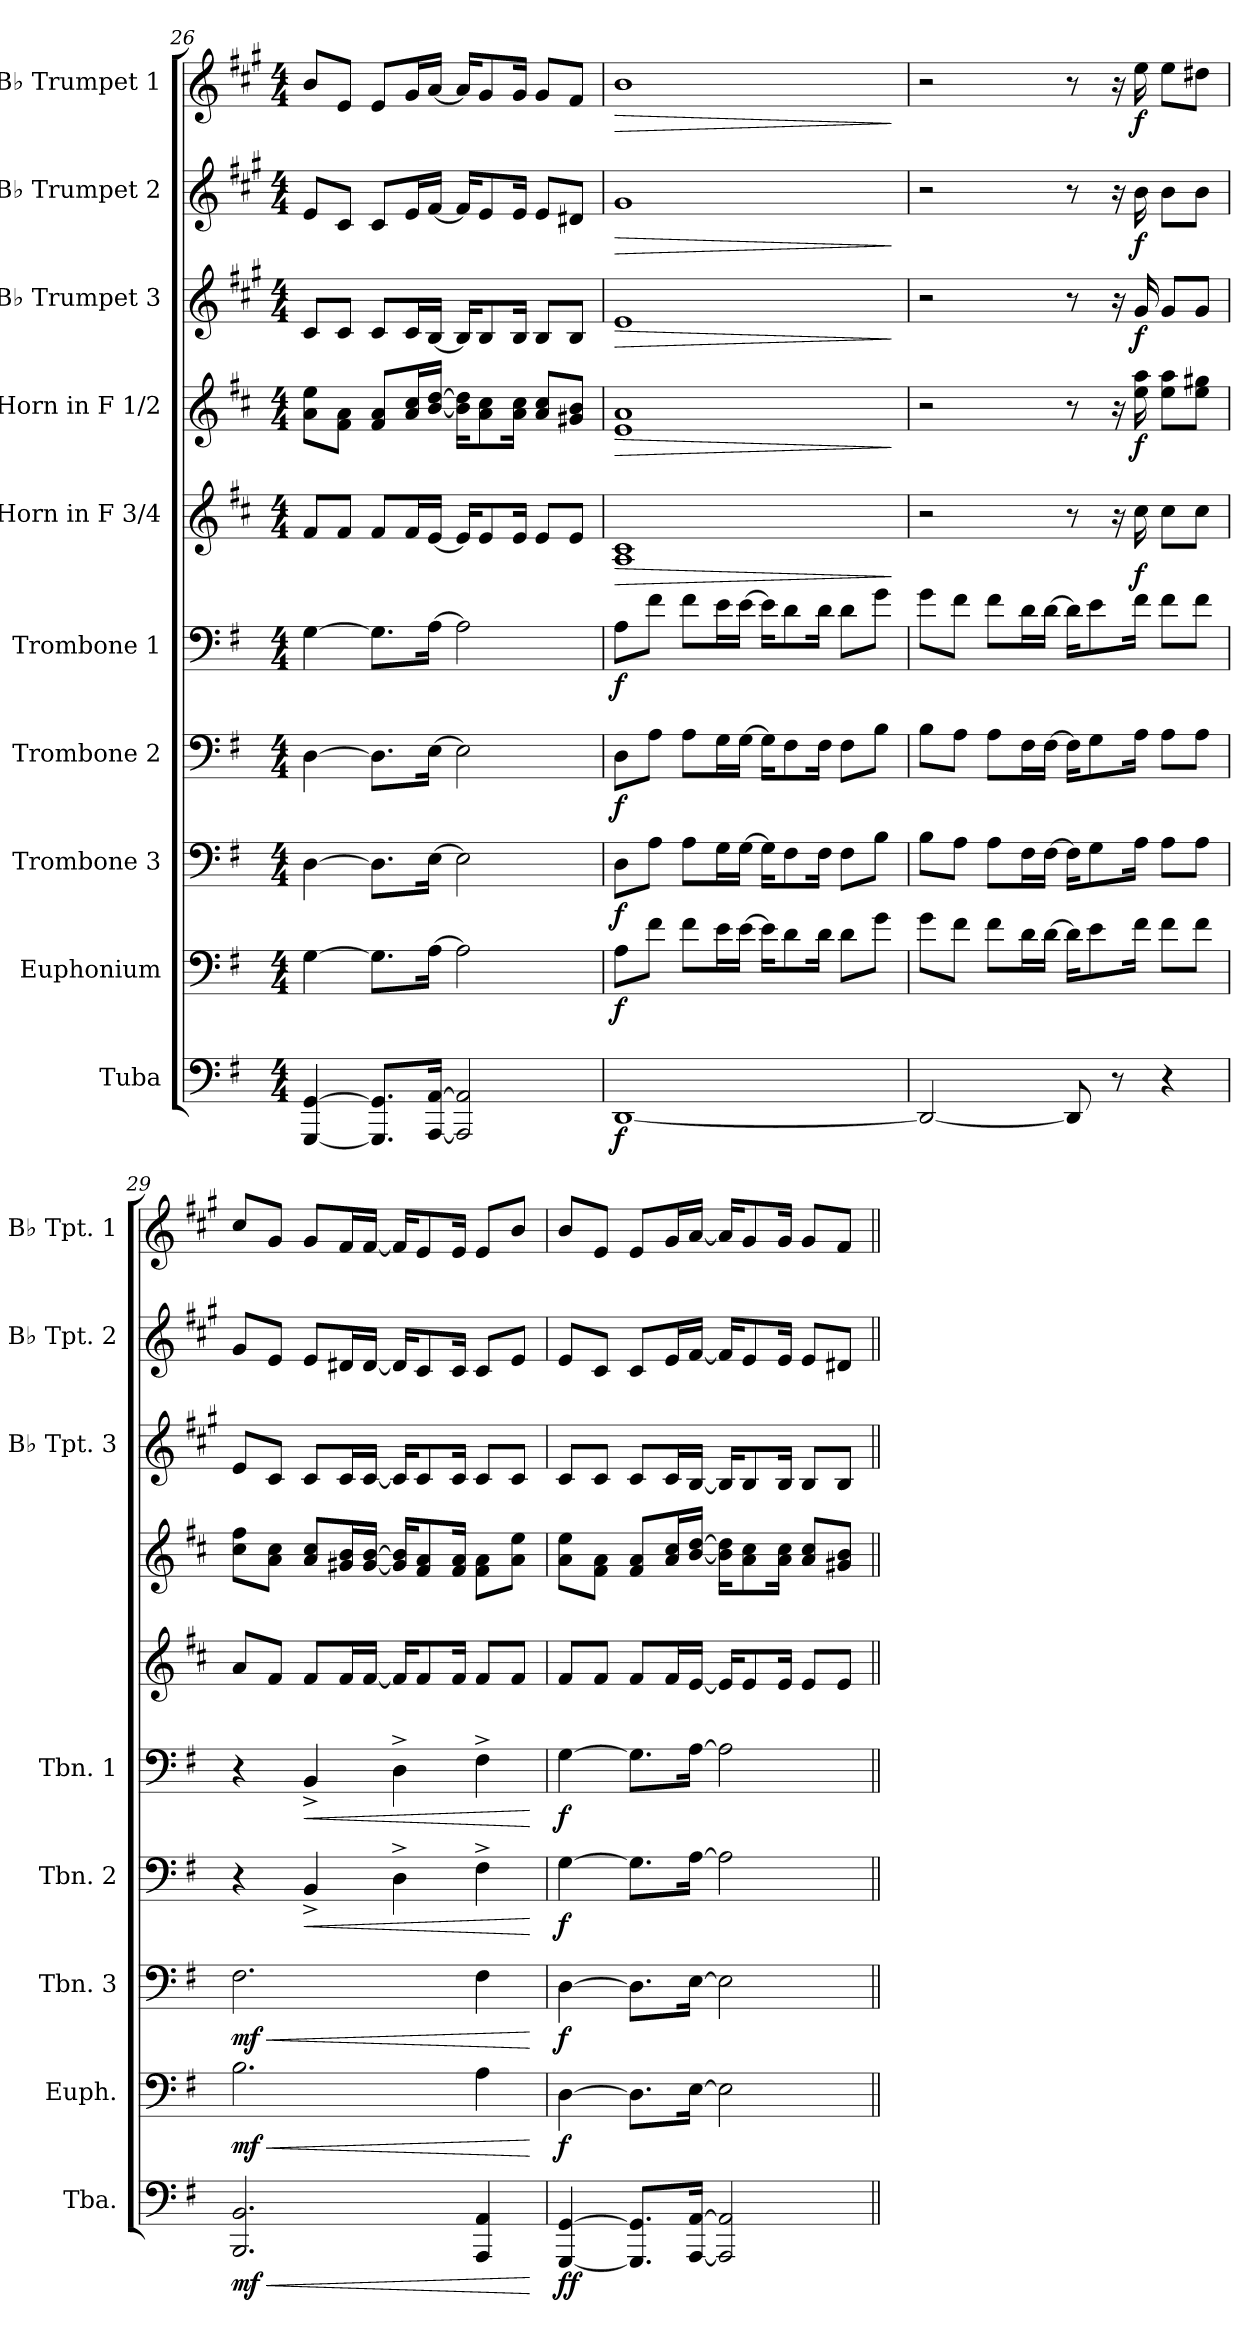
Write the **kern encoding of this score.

**kern	**dynam	**kern	**dynam	**kern	**dynam	**kern	**dynam	**kern	**dynam	**kern	**dynam	**kern	**dynam	**kern	**dynam	**kern	**dynam	**kern	**dynam
*part10	*part10	*part9	*part9	*part8	*part8	*part7	*part7	*part6	*part6	*part5	*part5	*part4	*part4	*part3	*part3	*part2	*part2	*part1	*part1
*staff10	*staff10	*staff9	*staff9	*staff8	*staff8	*staff7	*staff7	*staff6	*staff6	*staff5	*staff5	*staff4	*staff4	*staff3	*staff3	*staff2	*staff2	*staff1	*staff1
*I"Tuba	*	*I"Euphonium	*	*I"Trombone 3	*	*I"Trombone 2	*	*I"Trombone 1	*	*I"Horn in F 3/4	*	*I"Horn in F 1/2	*	*I"B♭ Trumpet 3	*	*I"B♭ Trumpet 2	*	*I"B♭ Trumpet 1	*
*I'Tba.	*	*I'Euph.	*	*I'Tbn. 3	*	*I'Tbn. 2	*	*I'Tbn. 1	*	*	*	*	*	*I'B♭ Tpt. 3	*	*I'B♭ Tpt. 2	*	*I'B♭ Tpt. 1	*
*clefF4	*	*clefF4	*	*clefF4	*	*clefF4	*	*clefF4	*	*clefG2	*	*clefG2	*	*clefG2	*	*clefG2	*	*clefG2	*
*	*	*	*	*	*	*	*	*	*	*ITrd4c7	*	*ITrd4c7	*	*ITrd1c2	*	*ITrd1c2	*	*ITrd1c2	*
*k[f#]	*	*k[f#]	*	*k[f#]	*	*k[f#]	*	*k[f#]	*	*k[f#]	*	*k[f#]	*	*k[f#]	*	*k[f#]	*	*k[f#]	*
*M4/4	*	*M4/4	*	*M4/4	*	*M4/4	*	*M4/4	*	*M4/4	*	*M4/4	*	*M4/4	*	*M4/4	*	*M4/4	*
=26	=26	=26	=26	=26	=26	=26	=26	=26	=26	=26	=26	=26	=26	=26	=26	=26	=26	=26	=26
[4GGG/ [4GG/	.	[4G\	.	[4D\	.	[4D\	.	[4G\	.	8B/L	.	8d\ 8a\L	.	8B/L	.	8d/L	.	8a/L	.
.	.	.	.	.	.	.	.	.	.	8B/J	.	8B\ 8d\J	.	8B/J	.	8B/J	.	8d/J	.
8.GGG/] 8.GG/]L	.	8.G\L]	.	8.D\L]	.	8.D\L]	.	8.G\L]	.	8B/L	.	8B/ 8d/L	.	8B/L	.	8B/L	.	8d/L	.
.	.	.	.	.	.	.	.	.	.	16B/L	.	16d/ 16f#/L	.	16B/L	.	16d/L	.	16f#/L	.
[16AAA/ [16AA/Jk	.	[16A\Jk	.	[16E\Jk	.	[16E\Jk	.	[16A\Jk	.	[16A/JJ	.	[16e/ [16g/JJ	.	[16A/JJ	.	[16e/JJ	.	[16g/JJ	.
2AAA/] 2AA/]	.	2A\]	.	2E\]	.	2E\]	.	2A\]	.	16A/KL]	.	16e\] 16g\]KL	.	16A/KL]	.	16e/KL]	.	16g/KL]	.
.	.	.	.	.	.	.	.	.	.	8A/	.	8d\ 8f#\	.	8A/	.	8d/	.	8f#/	.
.	.	.	.	.	.	.	.	.	.	16A/Jk	.	16d\ 16f#\Jk	.	16A/Jk	.	16d/Jk	.	16f#/Jk	.
.	.	.	.	.	.	.	.	.	.	8A/L	.	8d/ 8f#/L	.	8A/L	.	8d/L	.	8f#/L	.
.	.	.	.	.	.	.	.	.	.	8A/J	.	8c#X/ 8e/J	.	8A/J	.	8c#X/J	.	8e/J	.
!!LO:PB:g=z
=27	=27	=27	=27	=27	=27	=27	=27	=27	=27	=27	=27	=27	=27	=27	=27	=27	=27	=27	=27
!	!LO:DY:b	!	!LO:DY:b	!	!LO:DY:b	!	!LO:DY:b	!	!LO:DY:b	!	!LO:HP:b	!	!LO:HP:b	!	!LO:HP:b	!	!LO:HP:b	!	!LO:HP:b
[1DD	f	8A\L	f	8D\L	f	8D\L	f	8A\L	f	1D 1F#	>	1A 1d	>	1d	>	1f#	>	1a	>
.	.	8f#\J	.	8A\J	.	8A\J	.	8f#\J	.	.	.	.	.	.	.	.	.	.	.
.	.	8f#\L	.	8A\L	.	8A\L	.	8f#\L	.	.	.	.	.	.	.	.	.	.	.
.	.	16e\L	.	16G\L	.	16G\L	.	16e\L	.	.	.	.	.	.	.	.	.	.	.
.	.	[16e\JJ	.	[16G\JJ	.	[16G\JJ	.	[16e\JJ	.	.	.	.	.	.	.	.	.	.	.
.	.	16e\KL]	.	16G\KL]	.	16G\KL]	.	16e\KL]	.	.	.	.	.	.	.	.	.	.	.
.	.	8d\	.	8F#\	.	8F#\	.	8d\	.	.	.	.	.	.	.	.	.	.	.
.	.	16d\Jk	.	16F#\Jk	.	16F#\Jk	.	16d\Jk	.	.	.	.	.	.	.	.	.	.	.
.	.	8d\L	.	8F#\L	.	8F#\L	.	8d\L	.	.	.	.	.	.	.	.	.	.	.
.	.	8g\J	.	8B\J	.	8B\J	.	8g\J	.	.	.	.	.	.	.	.	.	.	.
.	.	.	.	.	.	.	.	.	.	.	]	.	]	.	]	.	]	.	]
=28	=28	=28	=28	=28	=28	=28	=28	=28	=28	=28	=28	=28	=28	=28	=28	=28	=28	=28	=28
2DD/_	.	8g\L	.	8B\L	.	8B\L	.	8g\L	.	2r	.	2r	.	2r	.	2r	.	2r	.
.	.	8f#\J	.	8A\J	.	8A\J	.	8f#\J	.	.	.	.	.	.	.	.	.	.	.
.	.	8f#\L	.	8A\L	.	8A\L	.	8f#\L	.	.	.	.	.	.	.	.	.	.	.
.	.	16d\L	.	16F#\L	.	16F#\L	.	16d\L	.	.	.	.	.	.	.	.	.	.	.
.	.	[16d\JJ	.	[16F#\JJ	.	[16F#\JJ	.	[16d\JJ	.	.	.	.	.	.	.	.	.	.	.
8DD/]	.	16d\KL]	.	16F#\KL]	.	16F#\KL]	.	16d\KL]	.	8r	.	8r	.	8r	.	8r	.	8r	.
.	.	8e\	.	8G\	.	8G\	.	8e\	.	.	.	.	.	.	.	.	.	.	.
8r	.	.	.	.	.	.	.	.	.	16r	.	16r	.	16r	.	16r	.	16r	.
!	!	!	!	!	!	!	!	!	!	!	!LO:DY:b	!	!LO:DY:b	!	!LO:DY:b	!	!LO:DY:b	!	!LO:DY:b
.	.	16f#\Jk	.	16A\Jk	.	16A\Jk	.	16f#\Jk	.	16f#\	f	16a\ 16dd\	f	16f#/	f	16a\	f	16dd\	f
4r	.	8f#\L	.	8A\L	.	8A\L	.	8f#\L	.	8f#\L	.	8a\ 8dd\L	.	8f#/L	.	8a\L	.	8dd\L	.
.	.	8f#\J	.	8A\J	.	8A\J	.	8f#\J	.	8f#\J	.	8a\ 8cc#X\J	.	8f#/J	.	8a\J	.	8cc#X\J	.
=29	=29	=29	=29	=29	=29	=29	=29	=29	=29	=29	=29	=29	=29	=29	=29	=29	=29	=29	=29
!	!LO:HP:b	!	!LO:HP:b	!	!LO:HP:b	!	!	!	!	!	!	!	!	!	!	!	!	!	!
!	!LO:DY:n=1:b	!	!LO:DY:n=1:b	!	!LO:DY:n=1:b	!	!	!	!	!	!	!	!	!	!	!	!	!	!
2.BBB/ 2.BB/	< mf	2.B\	< mf	2.F#\	< mf	4r	.	4r	.	8d/L	.	8f#\ 8b\L	.	8d/L	.	8f#/L	.	8b/L	.
.	.	.	.	.	.	.	.	.	.	8B/J	.	8d\ 8f#\J	.	8B/J	.	8d/J	.	8f#/J	.
!	!	!	!	!	!	!	!LO:HP:b	!	!LO:HP:b	!	!	!	!	!	!	!	!	!	!
.	.	.	.	.	.	4BB^/	<	4BB^/	<	8B/L	.	8d/ 8f#/L	.	8B/L	.	8d/L	.	8f#/L	.
.	.	.	.	.	.	.	.	.	.	16B/L	.	16c#X/ 16e/L	.	16B/L	.	16c#X/L	.	16e/L	.
.	.	.	.	.	.	.	.	.	.	[16B/JJ	.	[16c#/ [16e/JJ	.	[16B/JJ	.	[16c#/JJ	.	[16e/JJ	.
.	.	.	.	.	.	4D^\	.	4D^\	.	16B/KL]	.	16c#/] 16e/]KL	.	16B/KL]	.	16c#/KL]	.	16e/KL]	.
.	.	.	.	.	.	.	.	.	.	8B/	.	8B/ 8d/	.	8B/	.	8B/	.	8d/	.
.	.	.	.	.	.	.	.	.	.	16B/Jk	.	16B/ 16d/Jk	.	16B/Jk	.	16B/Jk	.	16d/Jk	.
4AAA/ 4AA/	.	4A\	.	4F#\	.	4F#^\	.	4F#^\	.	8B/L	.	8B\ 8d\L	.	8B/L	.	8B/L	.	8d/L	.
.	.	.	.	.	.	.	.	.	.	8B/J	.	8d\ 8a\J	.	8B/J	.	8d/J	.	8a/J	.
.	[	.	[	.	[	.	[	.	[	.	.	.	.	.	.	.	.	.	.
!!LO:PB:g=z
=30	=30	=30	=30	=30	=30	=30	=30	=30	=30	=30	=30	=30	=30	=30	=30	=30	=30	=30	=30
!	!LO:DY:b	!	!	!	!	!	!	!	!	!	!	!	!	!	!	!	!	!	!
!	!LO:DY:n=1:b	!	!LO:DY:b	!	!LO:DY:b	!	!LO:DY:b	!	!LO:DY:b	!	!	!	!	!	!	!	!	!	!
[4GGG/ [4GG/	f f	[4D\	f	[4D\	f	[4G\	f	[4G\	f	8B/L	.	8d\ 8a\L	.	8B/L	.	8d/L	.	8a/L	.
.	.	.	.	.	.	.	.	.	.	8B/J	.	8B\ 8d\J	.	8B/J	.	8B/J	.	8d/J	.
8.GGG/] 8.GG/]L	.	8.D\L]	.	8.D\L]	.	8.G\L]	.	8.G\L]	.	8B/L	.	8B/ 8d/L	.	8B/L	.	8B/L	.	8d/L	.
.	.	.	.	.	.	.	.	.	.	16B/L	.	16d/ 16f#/L	.	16B/L	.	16d/L	.	16f#/L	.
[16AAA/ [16AA/Jk	.	[16E\Jk	.	[16E\Jk	.	[16A\Jk	.	[16A\Jk	.	[16A/JJ	.	[16e/ [16g/JJ	.	[16A/JJ	.	[16e/JJ	.	[16g/JJ	.
2AAA/] 2AA/]	.	2E\]	.	2E\]	.	2A\]	.	2A\]	.	16A/KL]	.	16e\] 16g\]KL	.	16A/KL]	.	16e/KL]	.	16g/KL]	.
.	.	.	.	.	.	.	.	.	.	8A/	.	8d\ 8f#\	.	8A/	.	8d/	.	8f#/	.
.	.	.	.	.	.	.	.	.	.	16A/Jk	.	16d\ 16f#\Jk	.	16A/Jk	.	16d/Jk	.	16f#/Jk	.
.	.	.	.	.	.	.	.	.	.	8A/L	.	8d/ 8f#/L	.	8A/L	.	8d/L	.	8f#/L	.
.	.	.	.	.	.	.	.	.	.	8A/J	.	8c#X/ 8e/J	.	8A/J	.	8c#X/J	.	8e/J	.
=||	=||	=||	=||	=||	=||	=||	=||	=||	=||	=||	=||	=||	=||	=||	=||	=||	=||	=||	=||
*-	*-	*-	*-	*-	*-	*-	*-	*-	*-	*-	*-	*-	*-	*-	*-	*-	*-	*-	*-
